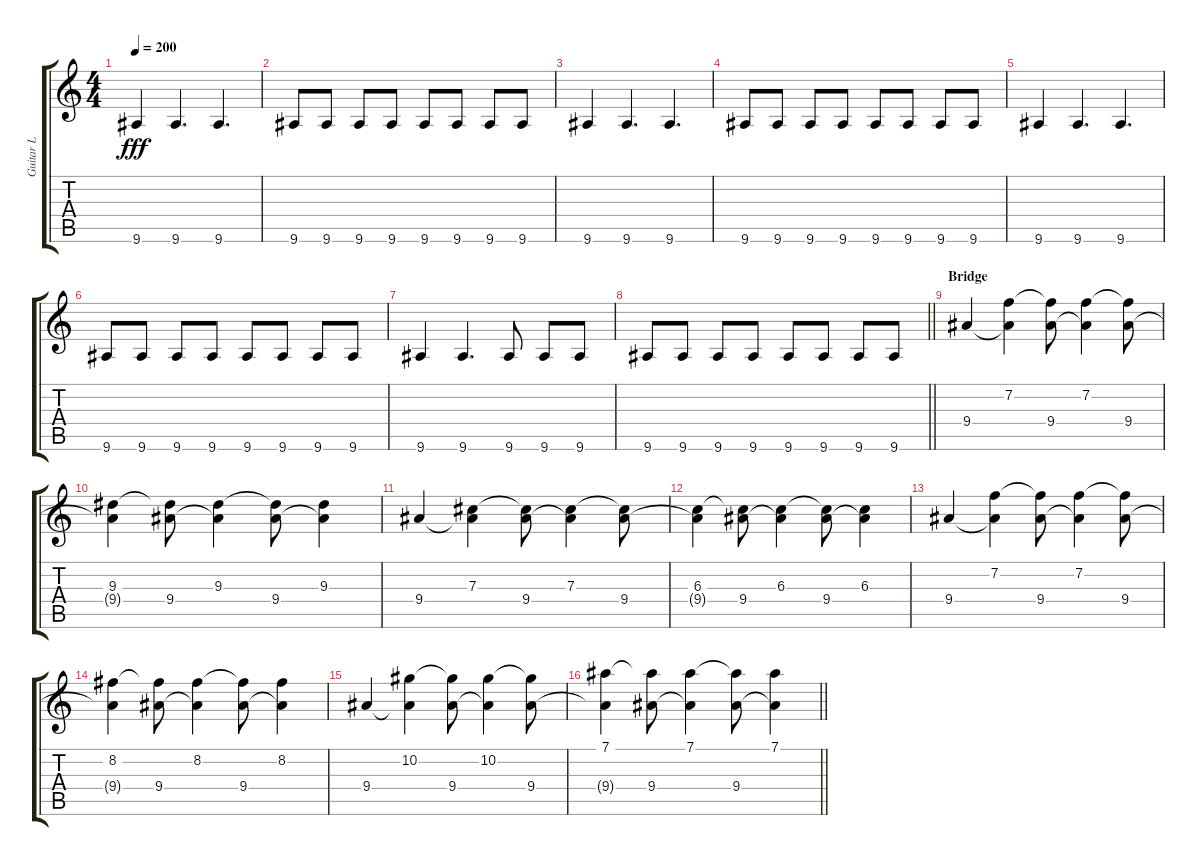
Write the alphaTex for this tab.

\track ("Guitar L" "Guitar L") {instrument overdrivenguitar}
\staff {score tabs}
\tuning (Eb4 Bb3 Gb3 Db3 Ab2 Db2) {hide}
\ts (4 4)
\tempo 200
\clef g2
\ks c
9.6.4{dy fff} 9.6.4{d} 9.6.4{d} |
9.6.8 9.6.8 9.6.8 9.6.8 9.6.8 9.6.8 9.6.8 9.6.8 |
9.6.4 9.6.4{d} 9.6.4{d} |
9.6.8 9.6.8 9.6.8 9.6.8 9.6.8 9.6.8 9.6.8 9.6.8 |
9.6.4 9.6.4{d} 9.6.4{d} |
9.6.8 9.6.8 9.6.8 9.6.8 9.6.8 9.6.8 9.6.8 9.6.8 |
9.6.4 9.6.4{d} 9.6.8 9.6.8 9.6.8 |
\barLineRight lightlight
9.6.8 9.6.8 9.6.8 9.6.8 9.6.8 9.6.8 9.6.8 9.6.8 |
\section ("" "Bridge")
9.4.4 (7.2 9.4{t}).4 (7.2{t} 9.4).8 (7.2 9.4{t}).4 (7.2{t} 9.4).8 |
(9.3 9.4{t}).4 (9.3{t} 9.4).8 (9.3 9.4{t}).4 (9.3{t} 9.4).8 (9.3 9.4{t}).4 |
9.4.4 (7.3 9.4{t}).4 (7.3{t} 9.4).8 (7.3 9.4{t}).4 (7.3{t} 9.4).8 |
(6.3 9.4{t}).4 (6.3{t} 9.4).8 (6.3 9.4{t}).4 (6.3{t} 9.4).8 (6.3 9.4{t}).4 |
9.4.4 (7.2 9.4{t}).4 (7.2{t} 9.4).8 (7.2 9.4{t}).4 (7.2{t} 9.4).8 |
(8.2 9.4{t}).4 (8.2{t} 9.4).8 (8.2 9.4{t}).4 (8.2{t} 9.4).8 (8.2 9.4{t}).4 |
9.4.4 (10.2 9.4{t}).4 (10.2{t} 9.4).8 (10.2 9.4{t}).4 (10.2{t} 9.4).8 |
\barLineRight lightlight
(7.1 9.4{t}).4 (7.1{t} 9.4).8 (7.1 9.4{t}).4 (7.1{t} 9.4).8 (7.1 9.4{t}).4
